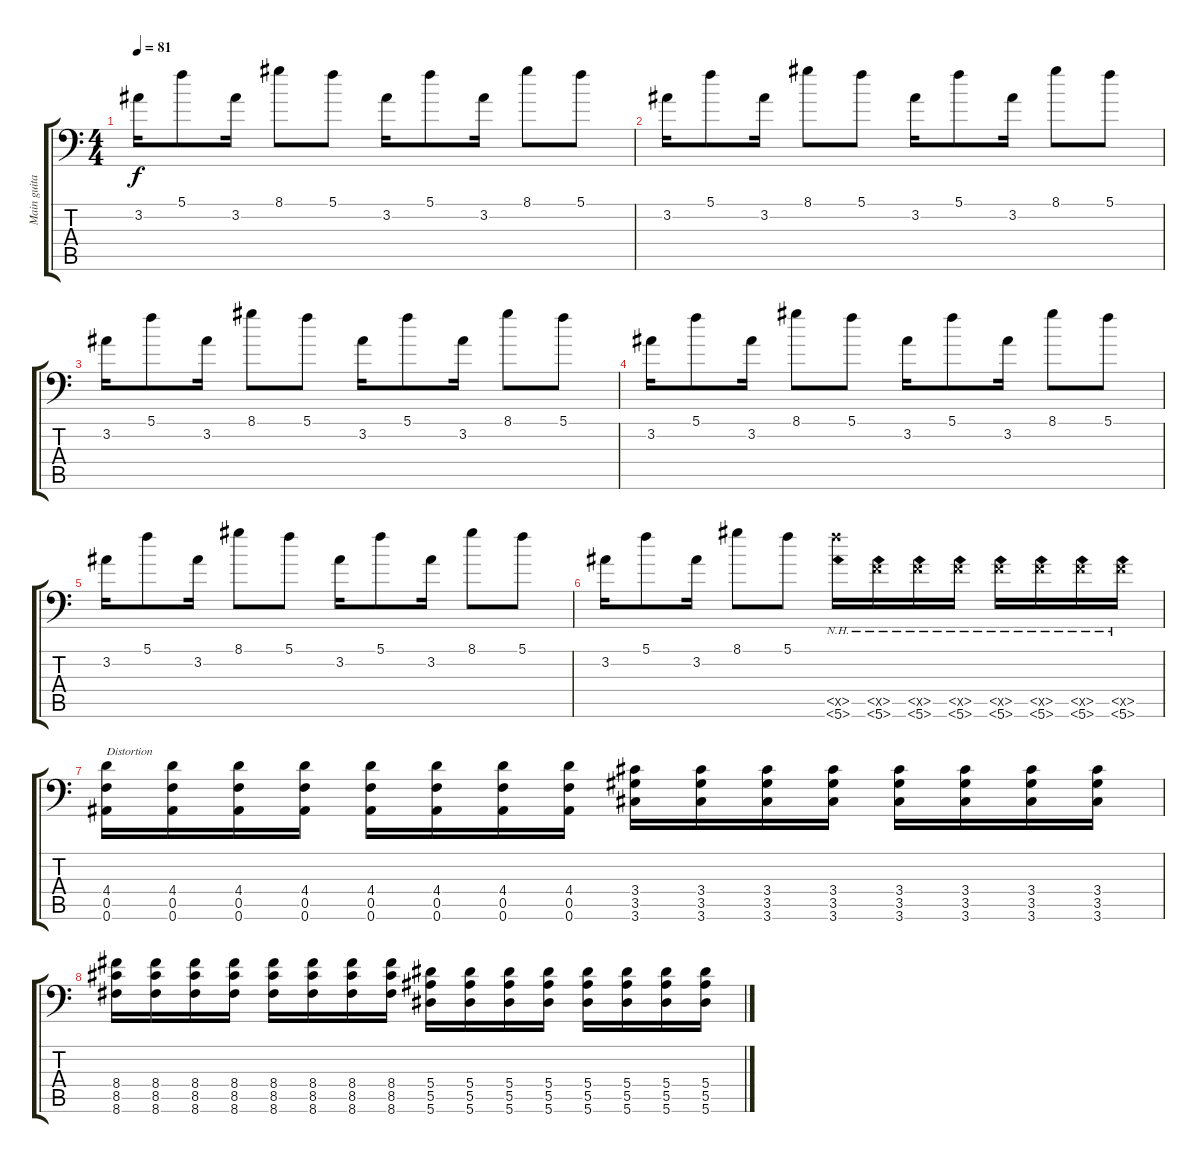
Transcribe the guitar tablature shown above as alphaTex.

\track ("Main guitar (Brad Delson)" "Main guita") {instrument distortionguitar}
\staff {score tabs}
\tuning (C4 G3 Eb3 Bb2 F2 Bb1) {hide}
\ts (4 4)
\tempo 81
\clef f4
\ks c
3.2.16{dy f volume 14 instrument electricguitarjazz} 5.1.8 3.2.16 8.1.8 5.1.8 3.2.16 5.1.8 3.2.16 8.1.8 5.1.8 |
3.2.16{volume 14 instrument electricguitarjazz} 5.1.8 3.2.16 8.1.8 5.1.8 3.2.16 5.1.8 3.2.16 8.1.8 5.1.8 |
3.2.16{volume 14 instrument electricguitarjazz} 5.1.8 3.2.16 8.1.8 5.1.8 3.2.16 5.1.8 3.2.16 8.1.8 5.1.8 |
3.2.16{volume 14 instrument electricguitarjazz} 5.1.8 3.2.16 8.1.8 5.1.8 3.2.16 5.1.8 3.2.16 8.1.8 5.1.8 |
3.2.16{volume 14 instrument electricguitarjazz} 5.1.8 3.2.16 8.1.8 5.1.8 3.2.16 5.1.8 3.2.16 8.1.8 5.1.8 |
3.2.16{volume 14 instrument electricguitarjazz} 5.1.8 3.2.16 8.1.8 5.1.8 (5.5{nh x} 5.6{nh}).16{volume 16 instrument distortionguitar} (0.5{nh x} 5.6{nh}).16 (0.5{nh x} 5.6{nh}).16 (0.5{nh x} 5.6{nh}).16 (0.5{nh x} 5.6{nh}).16 (0.5{nh x} 5.6{nh}).16 (0.5{nh x} 5.6{nh}).16 (0.5{nh x} 5.6{nh}).16 |
(4.4 0.5 0.6).16{txt "Distortion " volume 16 instrument distortionguitar} (4.4 0.5 0.6).16 (4.4 0.5 0.6).16 (4.4 0.5 0.6).16 (4.4 0.5 0.6).16 (4.4 0.5 0.6).16 (4.4 0.5 0.6).16 (4.4 0.5 0.6).16 (3.4 3.5 3.6).16 (3.4 3.5 3.6).16 (3.4 3.5 3.6).16 (3.4 3.5 3.6).16 (3.4 3.5 3.6).16 (3.4 3.5 3.6).16 (3.4 3.5 3.6).16 (3.4 3.5 3.6).16 |
(8.4 8.5 8.6).16 (8.4 8.5 8.6).16 (8.4 8.5 8.6).16 (8.4 8.5 8.6).16 (8.4 8.5 8.6).16 (8.4 8.5 8.6).16 (8.4 8.5 8.6).16 (8.4 8.5 8.6).16 (5.4 5.5 5.6).16 (5.4 5.5 5.6).16 (5.4 5.5 5.6).16 (5.4 5.5 5.6).16 (5.4 5.5 5.6).16 (5.4 5.5 5.6).16 (5.4 5.5 5.6).16 (5.4 5.5 5.6).16
